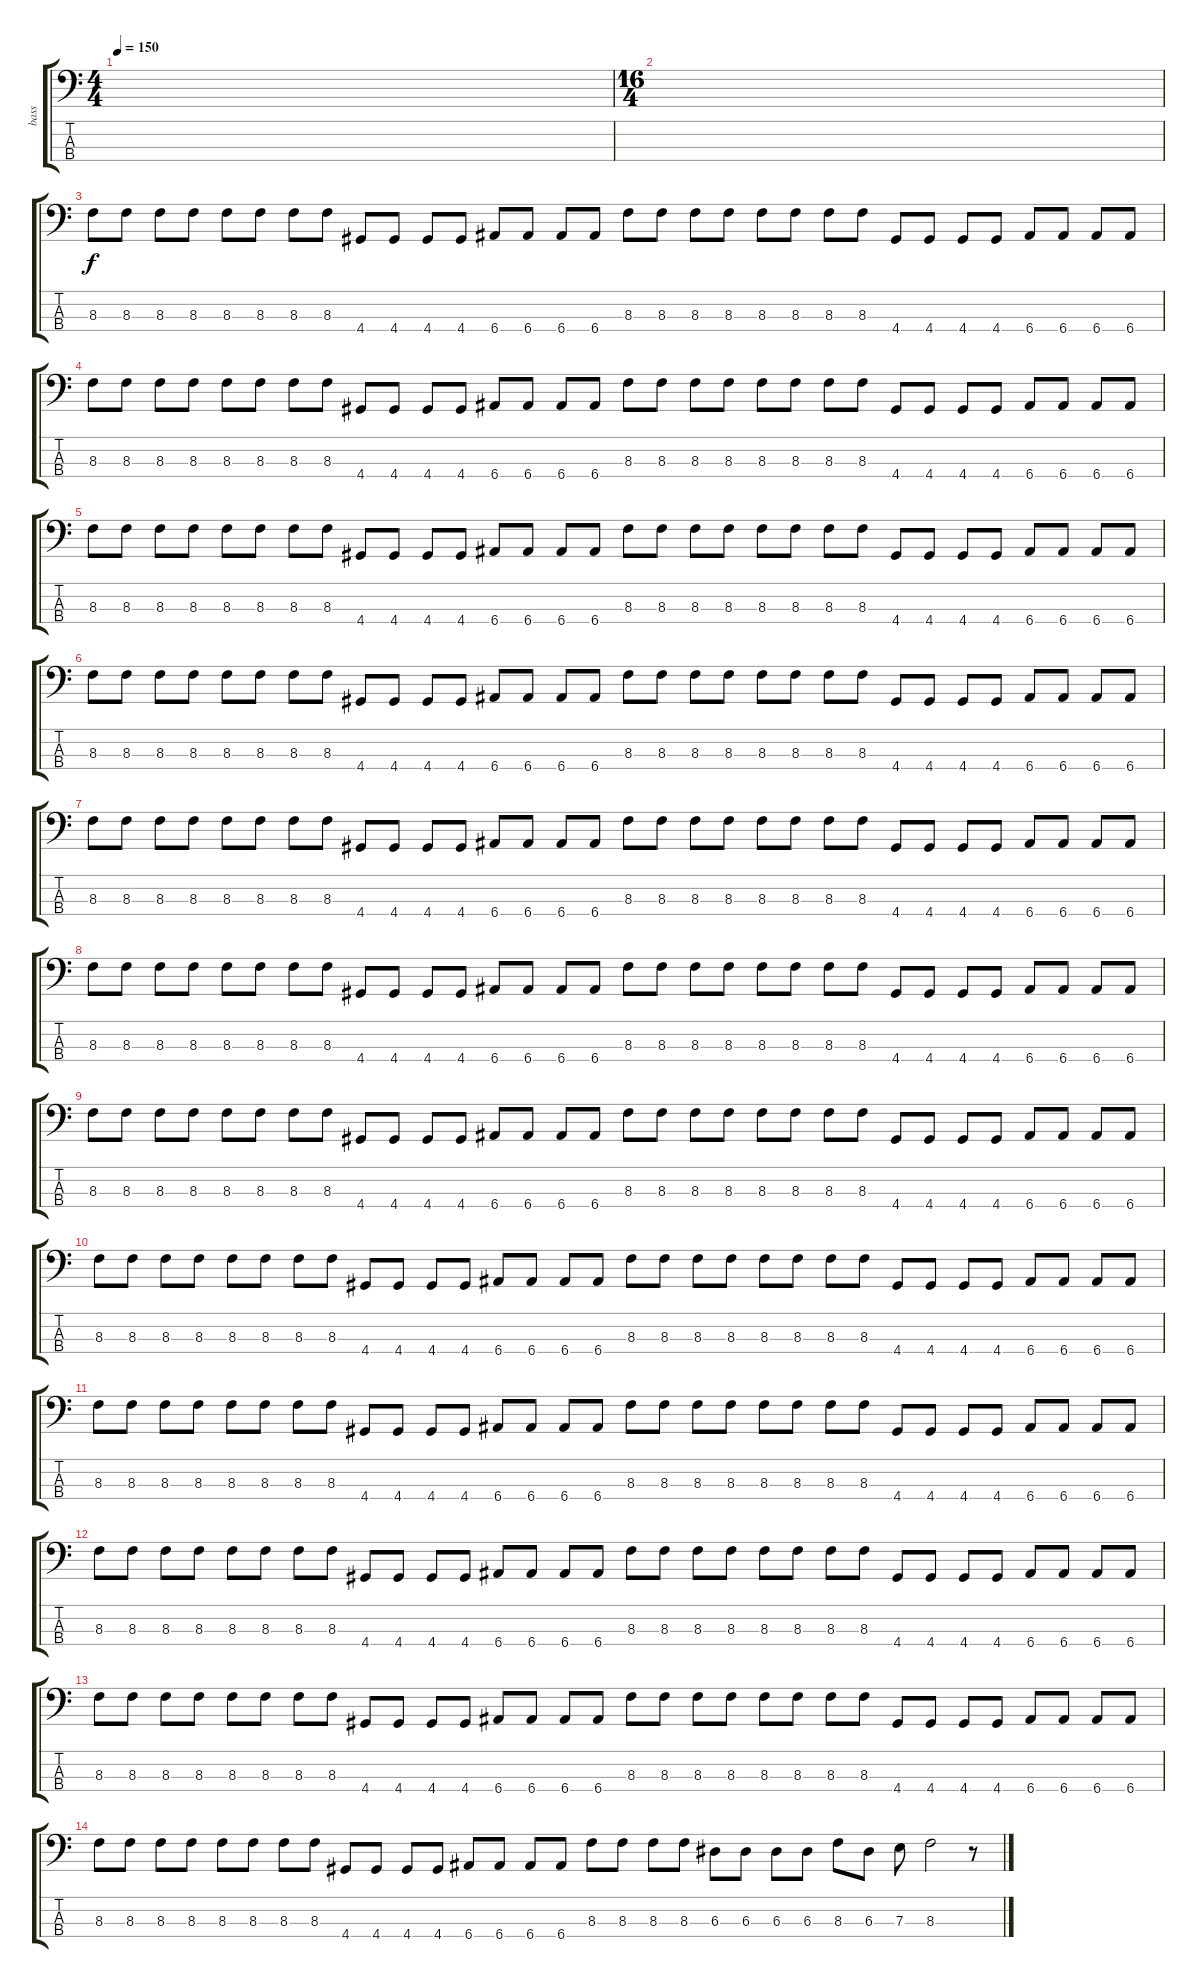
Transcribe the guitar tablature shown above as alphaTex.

\track ("bass" "bass") {instrument acousticguitarnylon}
\staff {score tabs}
\tuning (G2 D2 A1 E1) {hide}
\ts (4 4)
\tempo 150
\clef f4
\ks c
|
\ts (16 4)
|
8.3.8 8.3.8 8.3.8 8.3.8 8.3.8 8.3.8 8.3.8 8.3.8 4.4.8 4.4.8 4.4.8 4.4.8 6.4.8 6.4.8 6.4.8 6.4.8 8.3.8 8.3.8 8.3.8 8.3.8 8.3.8 8.3.8 8.3.8 8.3.8 4.4.8 4.4.8 4.4.8 4.4.8 6.4.8 6.4.8 6.4.8 6.4.8 |
8.3.8 8.3.8 8.3.8 8.3.8 8.3.8 8.3.8 8.3.8 8.3.8 4.4.8 4.4.8 4.4.8 4.4.8 6.4.8 6.4.8 6.4.8 6.4.8 8.3.8 8.3.8 8.3.8 8.3.8 8.3.8 8.3.8 8.3.8 8.3.8 4.4.8 4.4.8 4.4.8 4.4.8 6.4.8 6.4.8 6.4.8 6.4.8 |
8.3.8 8.3.8 8.3.8 8.3.8 8.3.8 8.3.8 8.3.8 8.3.8 4.4.8 4.4.8 4.4.8 4.4.8 6.4.8 6.4.8 6.4.8 6.4.8 8.3.8 8.3.8 8.3.8 8.3.8 8.3.8 8.3.8 8.3.8 8.3.8 4.4.8 4.4.8 4.4.8 4.4.8 6.4.8 6.4.8 6.4.8 6.4.8 |
8.3.8 8.3.8 8.3.8 8.3.8 8.3.8 8.3.8 8.3.8 8.3.8 4.4.8 4.4.8 4.4.8 4.4.8 6.4.8 6.4.8 6.4.8 6.4.8 8.3.8 8.3.8 8.3.8 8.3.8 8.3.8 8.3.8 8.3.8 8.3.8 4.4.8 4.4.8 4.4.8 4.4.8 6.4.8 6.4.8 6.4.8 6.4.8 |
8.3.8 8.3.8 8.3.8 8.3.8 8.3.8 8.3.8 8.3.8 8.3.8 4.4.8 4.4.8 4.4.8 4.4.8 6.4.8 6.4.8 6.4.8 6.4.8 8.3.8 8.3.8 8.3.8 8.3.8 8.3.8 8.3.8 8.3.8 8.3.8 4.4.8 4.4.8 4.4.8 4.4.8 6.4.8 6.4.8 6.4.8 6.4.8 |
8.3.8 8.3.8 8.3.8 8.3.8 8.3.8 8.3.8 8.3.8 8.3.8 4.4.8 4.4.8 4.4.8 4.4.8 6.4.8 6.4.8 6.4.8 6.4.8 8.3.8 8.3.8 8.3.8 8.3.8 8.3.8 8.3.8 8.3.8 8.3.8 4.4.8 4.4.8 4.4.8 4.4.8 6.4.8 6.4.8 6.4.8 6.4.8 |
8.3.8 8.3.8 8.3.8 8.3.8 8.3.8 8.3.8 8.3.8 8.3.8 4.4.8 4.4.8 4.4.8 4.4.8 6.4.8 6.4.8 6.4.8 6.4.8 8.3.8 8.3.8 8.3.8 8.3.8 8.3.8 8.3.8 8.3.8 8.3.8 4.4.8 4.4.8 4.4.8 4.4.8 6.4.8 6.4.8 6.4.8 6.4.8 |
8.3.8 8.3.8 8.3.8 8.3.8 8.3.8 8.3.8 8.3.8 8.3.8 4.4.8 4.4.8 4.4.8 4.4.8 6.4.8 6.4.8 6.4.8 6.4.8 8.3.8 8.3.8 8.3.8 8.3.8 8.3.8 8.3.8 8.3.8 8.3.8 4.4.8 4.4.8 4.4.8 4.4.8 6.4.8 6.4.8 6.4.8 6.4.8 |
8.3.8 8.3.8 8.3.8 8.3.8 8.3.8 8.3.8 8.3.8 8.3.8 4.4.8 4.4.8 4.4.8 4.4.8 6.4.8 6.4.8 6.4.8 6.4.8 8.3.8 8.3.8 8.3.8 8.3.8 8.3.8 8.3.8 8.3.8 8.3.8 4.4.8 4.4.8 4.4.8 4.4.8 6.4.8 6.4.8 6.4.8 6.4.8 |
8.3.8 8.3.8 8.3.8 8.3.8 8.3.8 8.3.8 8.3.8 8.3.8 4.4.8 4.4.8 4.4.8 4.4.8 6.4.8 6.4.8 6.4.8 6.4.8 8.3.8 8.3.8 8.3.8 8.3.8 8.3.8 8.3.8 8.3.8 8.3.8 4.4.8 4.4.8 4.4.8 4.4.8 6.4.8 6.4.8 6.4.8 6.4.8 |
8.3.8 8.3.8 8.3.8 8.3.8 8.3.8 8.3.8 8.3.8 8.3.8 4.4.8 4.4.8 4.4.8 4.4.8 6.4.8 6.4.8 6.4.8 6.4.8 8.3.8 8.3.8 8.3.8 8.3.8 8.3.8 8.3.8 8.3.8 8.3.8 4.4.8 4.4.8 4.4.8 4.4.8 6.4.8 6.4.8 6.4.8 6.4.8 |
8.3.8 8.3.8 8.3.8 8.3.8 8.3.8 8.3.8 8.3.8 8.3.8 4.4.8 4.4.8 4.4.8 4.4.8 6.4.8 6.4.8 6.4.8 6.4.8 8.3.8 8.3.8 8.3.8 8.3.8 6.3.8 6.3.8 6.3.8 6.3.8 8.3.8 6.3.8 7.3.8 8.3.2 r.8
